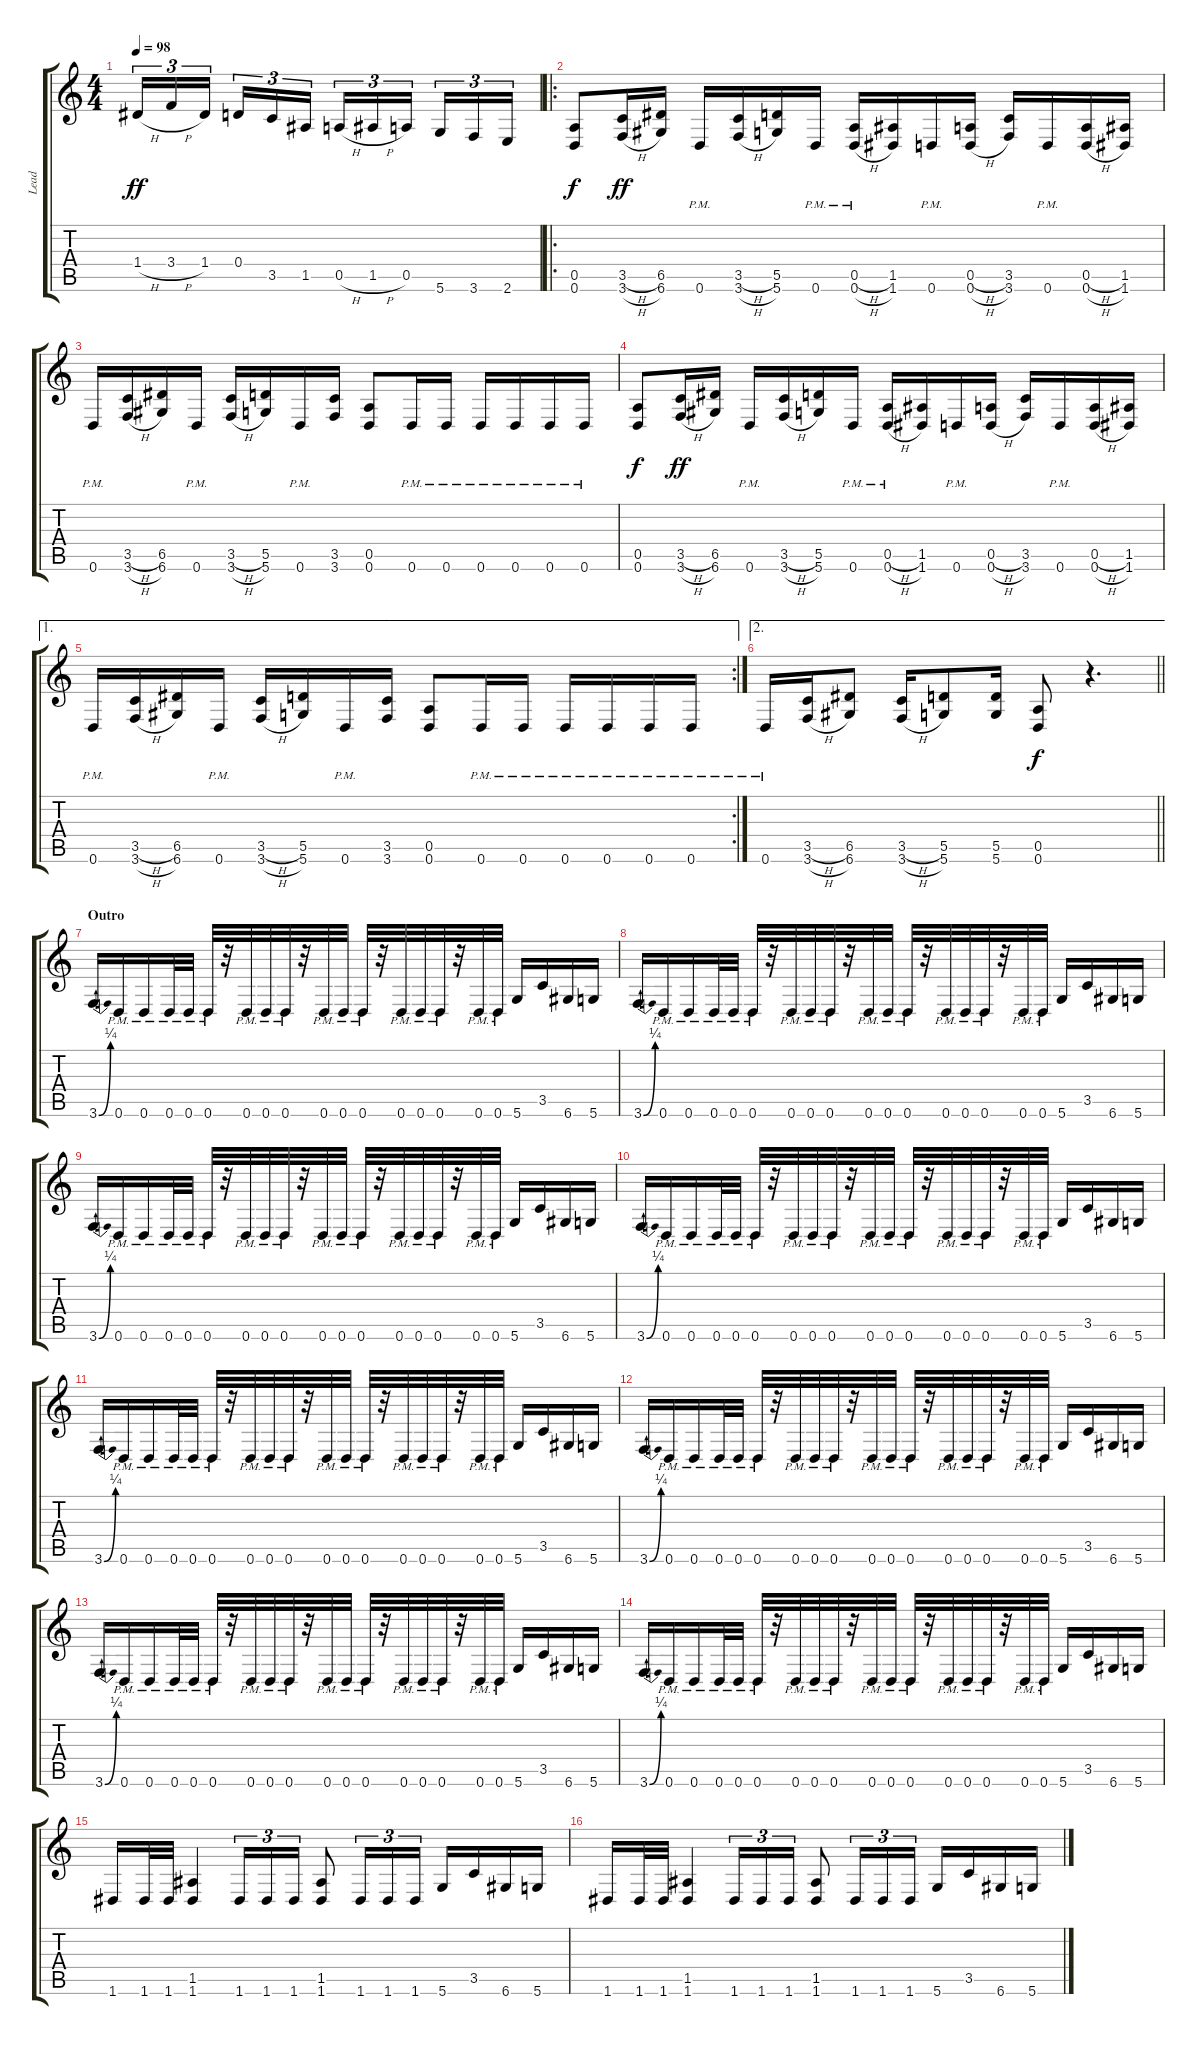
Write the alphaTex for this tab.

\track ("Lead" "Lead") {instrument distortionguitar}
\staff {score tabs}
\tuning (E4 B3 G3 D3 A2 D2) {hide}
\ts (4 4)
\tempo 98
\clef g2
\ks c
1.4{h}.16{tu (3 2) dy ff} 3.4{h}.16{tu (3 2)} 1.4.16{tu (3 2) beam splitsecondary} 0.4.16{tu (3 2)} 3.5.16{tu (3 2)} 1.5.16{tu (3 2)} 0.5{h}.16{tu (3 2)} 1.5{h}.16{tu (3 2)} 0.5.16{tu (3 2) beam splitsecondary} 5.6.16{tu (3 2)} 3.6.16{tu (3 2)} 2.6.16{tu (3 2)} |
\ro
(0.5 0.6).8{dy f} (3.5{h} 3.6{h}).16{dy ff} (6.5 6.6).16 0.6{pm}.16 (3.5{h} 3.6{h}).16 (5.5 5.6).16 0.6{pm}.16 (0.5{h pm} 0.6{h pm}).16 (1.5 1.6).16 0.6{pm}.16 (0.5{h} 0.6{h}).16 (3.5 3.6).16 0.6{pm}.16 (0.5{h} 0.6{h}).16 (1.5 1.6).16 |
0.6{pm}.16 (3.5{h} 3.6{h}).16 (6.5 6.6).16 0.6{pm}.16 (3.5{h} 3.6{h}).16 (5.5 5.6).16 0.6{pm}.16 (3.5 3.6).16 (0.5 0.6).8 0.6{pm}.16 0.6{pm}.16 0.6{pm}.16 0.6{pm}.16 0.6{pm}.16 0.6{pm}.16 |
(0.5 0.6).8{dy f} (3.5{h} 3.6{h}).16{dy ff} (6.5 6.6).16 0.6{pm}.16 (3.5{h} 3.6{h}).16 (5.5 5.6).16 0.6{pm}.16 (0.5{h pm} 0.6{h pm}).16 (1.5 1.6).16 0.6{pm}.16 (0.5{h} 0.6{h}).16 (3.5 3.6).16 0.6{pm}.16 (0.5{h} 0.6{h}).16 (1.5 1.6).16 |
\ae 1
\rc 2
0.6{pm}.16 (3.5{h} 3.6{h}).16 (6.5 6.6).16 0.6{pm}.16 (3.5{h} 3.6{h}).16 (5.5 5.6).16 0.6{pm}.16 (3.5 3.6).16 (0.5 0.6).8 0.6{pm}.16 0.6{pm}.16 0.6{pm}.16 0.6{pm}.16 0.6{pm}.16 0.6{pm}.16 |
\ae 2
\barLineRight lightlight
0.6{pm}.16 (3.5{h} 3.6{h}).16 (6.5 6.6).8 (3.5{h} 3.6{h}).16 (5.5 5.6).8 (5.5 5.6).16 (0.5 0.6).8{dy f} r.4{d} |
\section ("" "Outro")
3.6{be (bend 0 0 60 1)}.16 0.6{pm}.16 0.6{pm}.16 0.6{pm}.32 0.6{pm}.32 0.6{pm}.32 r.32 0.6{pm}.32 0.6{pm}.32 0.6{pm}.32 r.32 0.6{pm}.32 0.6{pm}.32 0.6{pm}.32 r.32 0.6{pm}.32 0.6{pm}.32 0.6{pm}.32 r.32 0.6{pm}.32 0.6{pm}.32 5.6.16 3.5.16 6.6.16 5.6.16 |
3.6{be (bend 0 0 60 1)}.16 0.6{pm}.16 0.6{pm}.16 0.6{pm}.32 0.6{pm}.32 0.6{pm}.32 r.32 0.6{pm}.32 0.6{pm}.32 0.6{pm}.32 r.32 0.6{pm}.32 0.6{pm}.32 0.6{pm}.32 r.32 0.6{pm}.32 0.6{pm}.32 0.6{pm}.32 r.32 0.6{pm}.32 0.6{pm}.32 5.6.16 3.5.16 6.6.16 5.6.16 |
3.6{be (bend 0 0 60 1)}.16 0.6{pm}.16 0.6{pm}.16 0.6{pm}.32 0.6{pm}.32 0.6{pm}.32 r.32 0.6{pm}.32 0.6{pm}.32 0.6{pm}.32 r.32 0.6{pm}.32 0.6{pm}.32 0.6{pm}.32 r.32 0.6{pm}.32 0.6{pm}.32 0.6{pm}.32 r.32 0.6{pm}.32 0.6{pm}.32 5.6.16 3.5.16 6.6.16 5.6.16 |
3.6{be (bend 0 0 60 1)}.16 0.6{pm}.16 0.6{pm}.16 0.6{pm}.32 0.6{pm}.32 0.6{pm}.32 r.32 0.6{pm}.32 0.6{pm}.32 0.6{pm}.32 r.32 0.6{pm}.32 0.6{pm}.32 0.6{pm}.32 r.32 0.6{pm}.32 0.6{pm}.32 0.6{pm}.32 r.32 0.6{pm}.32 0.6{pm}.32 5.6.16 3.5.16 6.6.16 5.6.16 |
3.6{be (bend 0 0 60 1)}.16 0.6{pm}.16 0.6{pm}.16 0.6{pm}.32 0.6{pm}.32 0.6{pm}.32 r.32 0.6{pm}.32 0.6{pm}.32 0.6{pm}.32 r.32 0.6{pm}.32 0.6{pm}.32 0.6{pm}.32 r.32 0.6{pm}.32 0.6{pm}.32 0.6{pm}.32 r.32 0.6{pm}.32 0.6{pm}.32 5.6.16 3.5.16 6.6.16 5.6.16 |
3.6{be (bend 0 0 60 1)}.16 0.6{pm}.16 0.6{pm}.16 0.6{pm}.32 0.6{pm}.32 0.6{pm}.32 r.32 0.6{pm}.32 0.6{pm}.32 0.6{pm}.32 r.32 0.6{pm}.32 0.6{pm}.32 0.6{pm}.32 r.32 0.6{pm}.32 0.6{pm}.32 0.6{pm}.32 r.32 0.6{pm}.32 0.6{pm}.32 5.6.16 3.5.16 6.6.16 5.6.16 |
3.6{be (bend 0 0 60 1)}.16 0.6{pm}.16 0.6{pm}.16 0.6{pm}.32 0.6{pm}.32 0.6{pm}.32 r.32 0.6{pm}.32 0.6{pm}.32 0.6{pm}.32 r.32 0.6{pm}.32 0.6{pm}.32 0.6{pm}.32 r.32 0.6{pm}.32 0.6{pm}.32 0.6{pm}.32 r.32 0.6{pm}.32 0.6{pm}.32 5.6.16 3.5.16 6.6.16 5.6.16 |
3.6{be (bend 0 0 60 1)}.16 0.6{pm}.16 0.6{pm}.16 0.6{pm}.32 0.6{pm}.32 0.6{pm}.32 r.32 0.6{pm}.32 0.6{pm}.32 0.6{pm}.32 r.32 0.6{pm}.32 0.6{pm}.32 0.6{pm}.32 r.32 0.6{pm}.32 0.6{pm}.32 0.6{pm}.32 r.32 0.6{pm}.32 0.6{pm}.32 5.6.16 3.5.16 6.6.16 5.6.16 |
1.6.16 1.6.32 1.6.32 (1.5 1.6).4 1.6.16{tu (3 2)} 1.6.16{tu (3 2)} 1.6.16{tu (3 2)} (1.5 1.6).8 1.6.16{tu (3 2)} 1.6.16{tu (3 2)} 1.6.16{tu (3 2)} 5.6.16 3.5.16 6.6.16 5.6.16 |
1.6.16 1.6.32 1.6.32 (1.5 1.6).4 1.6.16{tu (3 2)} 1.6.16{tu (3 2)} 1.6.16{tu (3 2)} (1.5 1.6).8 1.6.16{tu (3 2)} 1.6.16{tu (3 2)} 1.6.16{tu (3 2)} 5.6.16 3.5.16 6.6.16 5.6.16
